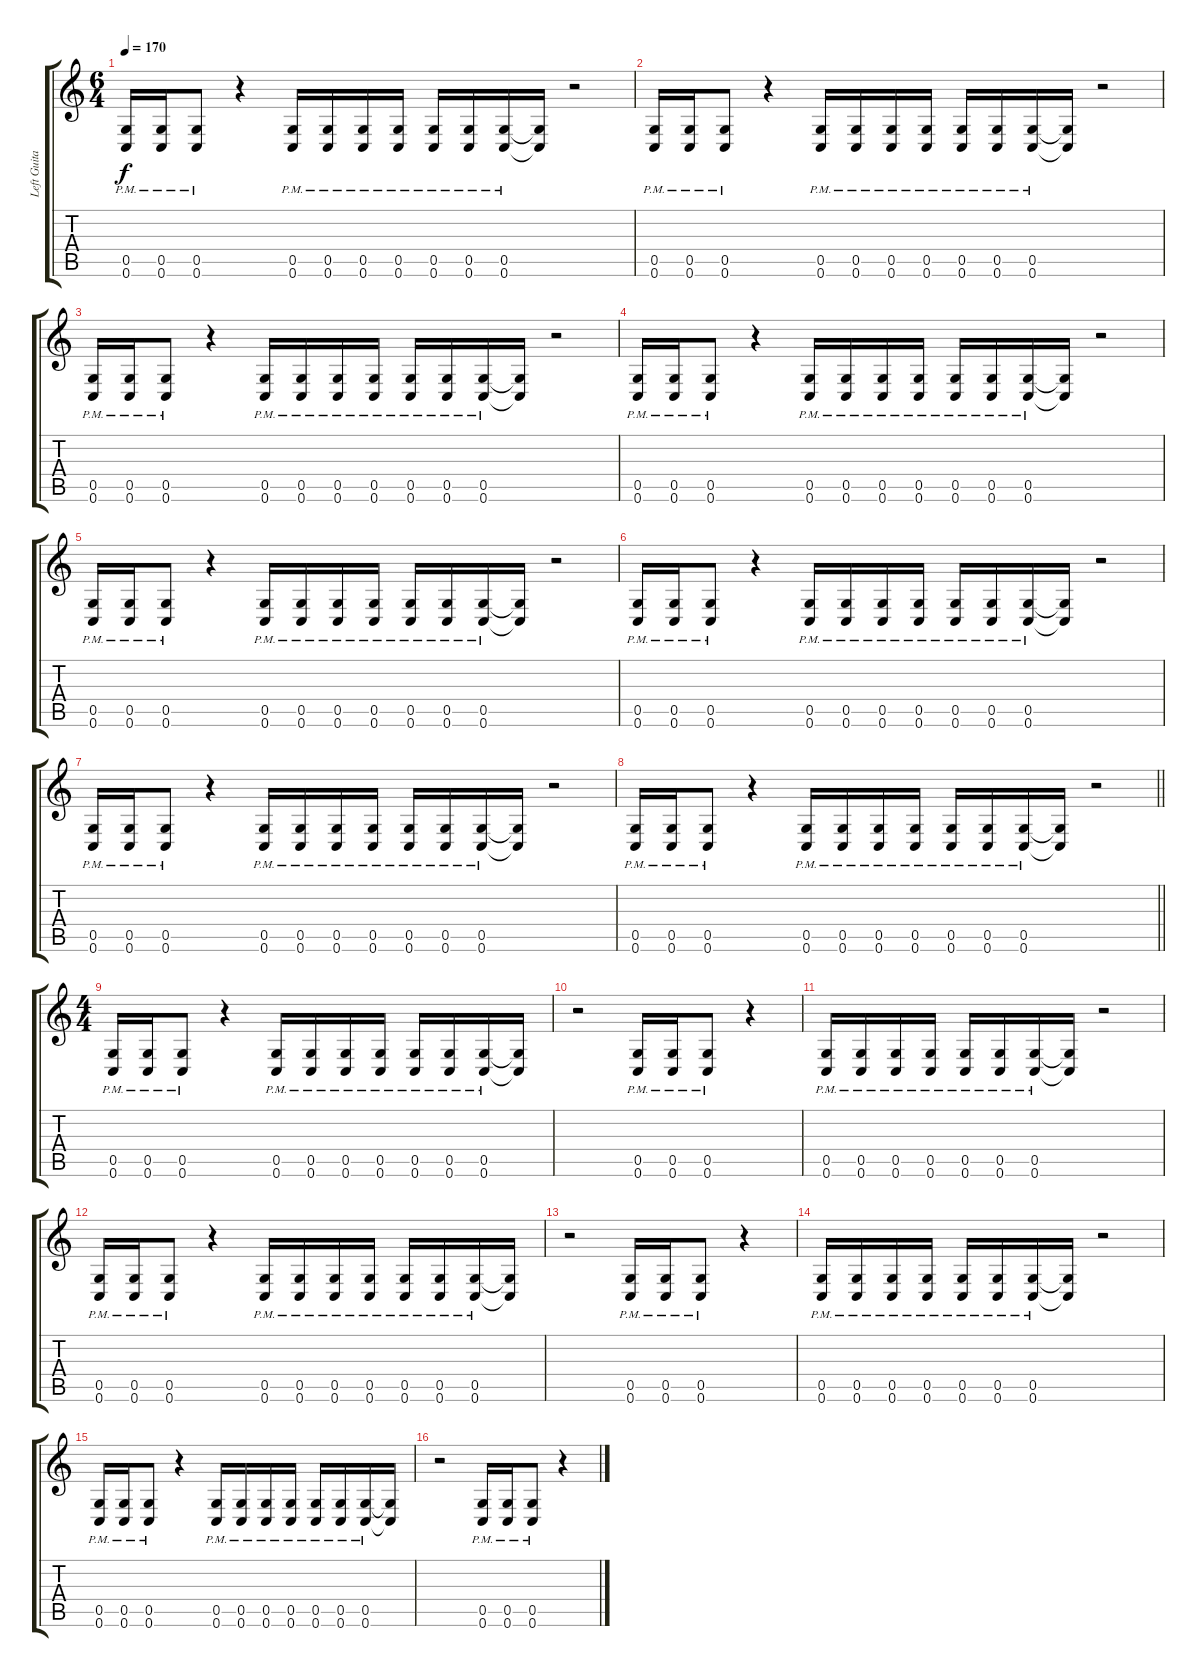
\track ("Left Guitar" "Left Guita") {instrument distortionguitar}
\staff {score tabs}
\tuning (D4 A3 F3 C3 G2 C2) {hide}
\ts (6 4)
\tempo 170
\clef g2
\ks c
(0.5{pm} 0.6{pm}).16{dy f} (0.5{pm} 0.6{pm}).16 (0.5{pm} 0.6{pm}).8 r.4 (0.5{pm} 0.6{pm}).16 (0.5{pm} 0.6{pm}).16 (0.5{pm} 0.6{pm}).16 (0.5{pm} 0.6{pm}).16 (0.5{pm} 0.6{pm}).16 (0.5{pm} 0.6{pm}).16 (0.5{pm} 0.6{pm}).16 (0.5{t} 0.6{t}).16 r.2 |
(0.5{pm} 0.6{pm}).16 (0.5{pm} 0.6{pm}).16 (0.5{pm} 0.6{pm}).8 r.4 (0.5{pm} 0.6{pm}).16 (0.5{pm} 0.6{pm}).16 (0.5{pm} 0.6{pm}).16 (0.5{pm} 0.6{pm}).16 (0.5{pm} 0.6{pm}).16 (0.5{pm} 0.6{pm}).16 (0.5{pm} 0.6{pm}).16 (0.5{t} 0.6{t}).16 r.2 |
(0.5{pm} 0.6{pm}).16 (0.5{pm} 0.6{pm}).16 (0.5{pm} 0.6{pm}).8 r.4 (0.5{pm} 0.6{pm}).16 (0.5{pm} 0.6{pm}).16 (0.5{pm} 0.6{pm}).16 (0.5{pm} 0.6{pm}).16 (0.5{pm} 0.6{pm}).16 (0.5{pm} 0.6{pm}).16 (0.5{pm} 0.6{pm}).16 (0.5{t} 0.6{t}).16 r.2 |
(0.5{pm} 0.6{pm}).16 (0.5{pm} 0.6{pm}).16 (0.5{pm} 0.6{pm}).8 r.4 (0.5{pm} 0.6{pm}).16 (0.5{pm} 0.6{pm}).16 (0.5{pm} 0.6{pm}).16 (0.5{pm} 0.6{pm}).16 (0.5{pm} 0.6{pm}).16 (0.5{pm} 0.6{pm}).16 (0.5{pm} 0.6{pm}).16 (0.5{t} 0.6{t}).16 r.2 |
(0.5{pm} 0.6{pm}).16 (0.5{pm} 0.6{pm}).16 (0.5{pm} 0.6{pm}).8 r.4 (0.5{pm} 0.6{pm}).16 (0.5{pm} 0.6{pm}).16 (0.5{pm} 0.6{pm}).16 (0.5{pm} 0.6{pm}).16 (0.5{pm} 0.6{pm}).16 (0.5{pm} 0.6{pm}).16 (0.5{pm} 0.6{pm}).16 (0.5{t} 0.6{t}).16 r.2 |
(0.5{pm} 0.6{pm}).16 (0.5{pm} 0.6{pm}).16 (0.5{pm} 0.6{pm}).8 r.4 (0.5{pm} 0.6{pm}).16 (0.5{pm} 0.6{pm}).16 (0.5{pm} 0.6{pm}).16 (0.5{pm} 0.6{pm}).16 (0.5{pm} 0.6{pm}).16 (0.5{pm} 0.6{pm}).16 (0.5{pm} 0.6{pm}).16 (0.5{t} 0.6{t}).16 r.2 |
(0.5{pm} 0.6{pm}).16 (0.5{pm} 0.6{pm}).16 (0.5{pm} 0.6{pm}).8 r.4 (0.5{pm} 0.6{pm}).16 (0.5{pm} 0.6{pm}).16 (0.5{pm} 0.6{pm}).16 (0.5{pm} 0.6{pm}).16 (0.5{pm} 0.6{pm}).16 (0.5{pm} 0.6{pm}).16 (0.5{pm} 0.6{pm}).16 (0.5{t} 0.6{t}).16 r.2 |
\barLineRight lightlight
(0.5{pm} 0.6{pm}).16 (0.5{pm} 0.6{pm}).16 (0.5{pm} 0.6{pm}).8 r.4 (0.5{pm} 0.6{pm}).16 (0.5{pm} 0.6{pm}).16 (0.5{pm} 0.6{pm}).16 (0.5{pm} 0.6{pm}).16 (0.5{pm} 0.6{pm}).16 (0.5{pm} 0.6{pm}).16 (0.5{pm} 0.6{pm}).16 (0.5{t} 0.6{t}).16 r.2 |
\ts (4 4)
(0.5{pm} 0.6{pm}).16 (0.5{pm} 0.6{pm}).16 (0.5{pm} 0.6{pm}).8 r.4 (0.5{pm} 0.6{pm}).16 (0.5{pm} 0.6{pm}).16 (0.5{pm} 0.6{pm}).16 (0.5{pm} 0.6{pm}).16 (0.5{pm} 0.6{pm}).16 (0.5{pm} 0.6{pm}).16 (0.5{pm} 0.6{pm}).16 (0.5{t} 0.6{t}).16 |
r.2 (0.5{pm} 0.6{pm}).16 (0.5{pm} 0.6{pm}).16 (0.5{pm} 0.6{pm}).8 r.4 |
(0.5{pm} 0.6{pm}).16 (0.5{pm} 0.6{pm}).16 (0.5{pm} 0.6{pm}).16 (0.5{pm} 0.6{pm}).16 (0.5{pm} 0.6{pm}).16 (0.5{pm} 0.6{pm}).16 (0.5{pm} 0.6{pm}).16 (0.5{t} 0.6{t}).16 r.2 |
(0.5{pm} 0.6{pm}).16 (0.5{pm} 0.6{pm}).16 (0.5{pm} 0.6{pm}).8 r.4 (0.5{pm} 0.6{pm}).16 (0.5{pm} 0.6{pm}).16 (0.5{pm} 0.6{pm}).16 (0.5{pm} 0.6{pm}).16 (0.5{pm} 0.6{pm}).16 (0.5{pm} 0.6{pm}).16 (0.5{pm} 0.6{pm}).16 (0.5{t} 0.6{t}).16 |
r.2 (0.5{pm} 0.6{pm}).16 (0.5{pm} 0.6{pm}).16 (0.5{pm} 0.6{pm}).8 r.4 |
(0.5{pm} 0.6{pm}).16 (0.5{pm} 0.6{pm}).16 (0.5{pm} 0.6{pm}).16 (0.5{pm} 0.6{pm}).16 (0.5{pm} 0.6{pm}).16 (0.5{pm} 0.6{pm}).16 (0.5{pm} 0.6{pm}).16 (0.5{t} 0.6{t}).16 r.2 |
(0.5{pm} 0.6{pm}).16 (0.5{pm} 0.6{pm}).16 (0.5{pm} 0.6{pm}).8 r.4 (0.5{pm} 0.6{pm}).16 (0.5{pm} 0.6{pm}).16 (0.5{pm} 0.6{pm}).16 (0.5{pm} 0.6{pm}).16 (0.5{pm} 0.6{pm}).16 (0.5{pm} 0.6{pm}).16 (0.5{pm} 0.6{pm}).16 (0.5{t} 0.6{t}).16 |
r.2 (0.5{pm} 0.6{pm}).16 (0.5{pm} 0.6{pm}).16 (0.5{pm} 0.6{pm}).8 r.4
